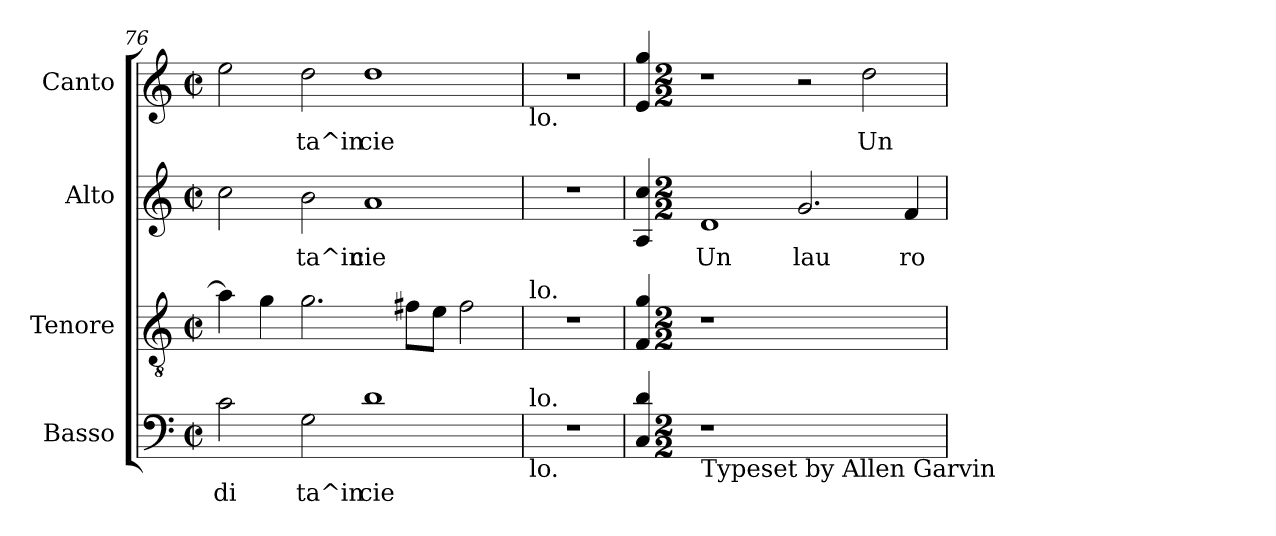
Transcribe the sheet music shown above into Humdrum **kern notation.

**kern	**text	**kern	**text	**kern	**text	**kern	**text
*part4	*part4	*part3	*part3	*part2	*part2	*part1	*part1
*staff4	*staff4	*staff3	*staff3	*staff2	*staff2	*staff1	*staff1
*I"Basso	*	*I"Tenore	*	*I"Alto	*	*I"Canto	*
*I'Basso	*	*I'Tenore	*	*I'Alto	*	*I'Canto	*
*clefF4	*	*clefGv2	*	*clefG2	*	*clefG2	*
*k[]	*	*k[]	*	*k[]	*	*k[]	*
*C:	*	*C:	*	*C:	*	*C:	*
*M2/2	*	*M2/2	*	*M2/2	*	*M2/2	*
*met(c|)	*	*met(c|)	*	*met(c|)	*	*met(c|)	*
=76	=76	=76	=76	=76	=76	=76	=76
!	!LO:LY:b:cj	!	!LO:LY:b:cj	!	!LO:LY:b:cj	!	!LO:LY:b:cj
2c\	di	4a\]	.	2cc\	--	2ee\	.
!	!	!	!LO:LY:b:cj	!	!	!	!
.	.	4g\	.	.	.	.	.
!	!LO:LY:b:cj	!	!LO:LY:b:cj	!	!LO:LY:b:cj	!	!LO:LY:b:cj
2G\	ta^in	2.g\	.	2b\	-ta^in	2dd\	ta^in
!	!LO:LY:b:cj	!	!	!	!LO:LY:b:cj	!	!LO:LY:b:cj
1d	cie	.	.	1a	cie-	1dd	cie
!	!	!	!LO:LY:b:cj	!	!	!	!
.	.	8f#\L	.	.	.	.	.
!	!	!	!LO:LY:b:cj	!	!	!	!
.	.	8e\J	.	.	.	.	.
!	!	!	!LO:LY:b:cj	!	!	!	!
.	.	2f#\	.	.	.	.	.
=77	=77	=77	=77	=77	=77	=77	=77
!	!	!	!	!	!	!LO:TX:b:t=lo.	!
!	!	!LO:TX:a:t=lo.	!	!	!	!	!
!LO:TX:a:t=lo.	!	!	!	!	!	!	!
!LO:TX:b:t=lo.	!	!	!	!	!	!	!
1r	.	1r	.	1r	.	1r	.
!!LO:PB:g=z
=78!	=78!	=78!	=78!	=78!	=78!	=78!	=78!
!	!LO:LY:b:cj	!	!LO:LY:b:cj	!	!LO:LY:b:cj	!	!LO:LY:b:cj
4d/ 4C/	.	4g/ 4F/	.	4A/ 4cc/	--	4gg/ 4e/	.
*M2/2	*	*M2/2	*	*M2/2	*	*M2/2	*
*met(c|)	*	*met(c|)	*	*met(c|)	*	*met(c|)	*
!LO:TX:b:t=Typeset by Allen Garvin	!	!	!	!	!	!	!
!	!	!	!	!	!LO:LY:b:cj	!	!
1r	.	1r	.	1d	-Un	1r	.
!	!	!	!	!	!LO:LY:b:cj	!	!
1ryy	.	1ryy	.	2.g/	lau	2r	.
!	!	!	!	!	!	!	!LO:LY:b:cj
.	.	.	.	.	.	2dd\	Un
!	!	!	!	!	!LO:LY:b:cj	!	!
.	.	.	.	4f/	ro	.	.
=	=	=	=	=	=	=	=
*-	*-	*-	*-	*-	*-	*-	*-
